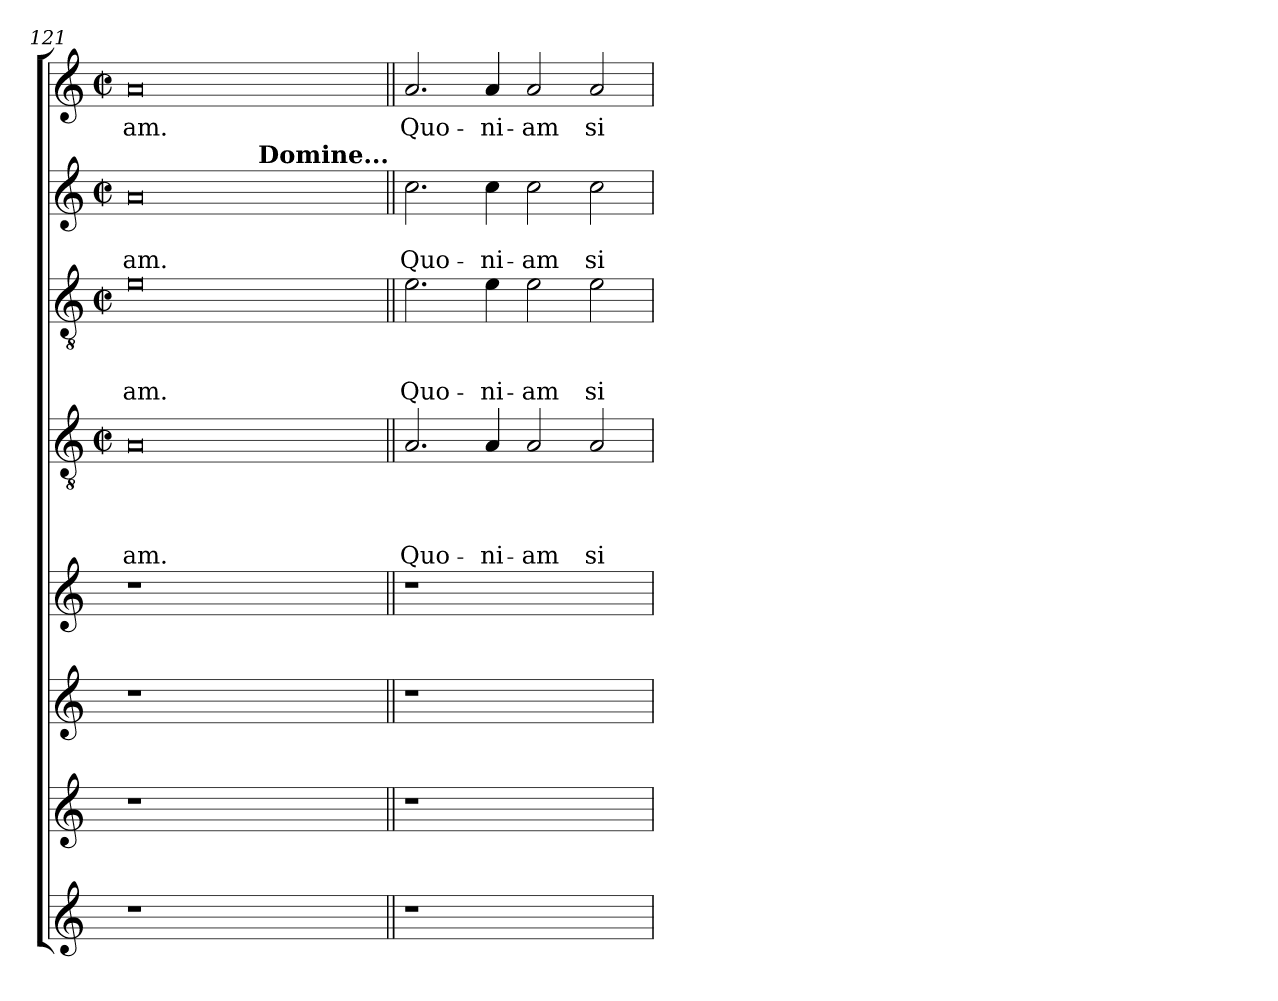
**kern	**kern	**kern	**kern	**kern	**text	**text	**text	**text	**kern	**text	**text	**text	**kern	**text	**text	**kern	**text
*part8	*part7	*part6	*part5	*part4	*part4	*part4	*part4	*part4	*part3	*part3	*part3	*part3	*part2	*part2	*part2	*part1	*part1
*staff8	*staff7	*staff6	*staff5	*staff4	*staff4	*staff4	*staff4	*staff4	*staff3	*staff3	*staff3	*staff3	*staff2	*staff2	*staff2	*staff1	*staff1
*clefG2	*clefG2	*clefG2	*clefG2	*clefGv2	*	*	*	*	*clefGv2	*	*	*	*clefG2	*	*	*clefG2	*
*k[]	*k[]	*k[]	*k[]	*k[]	*	*	*	*	*k[]	*	*	*	*k[]	*	*	*k[]	*
*C:	*C:	*C:	*C:	*C:	*	*	*	*	*C:	*	*	*	*C:	*	*	*C:	*
*	*	*	*	*M2/2	*	*	*	*	*M2/2	*	*	*	*M2/2	*	*	*M2/2	*
*	*	*	*	*met(c|)	*	*	*	*	*met(c|)	*	*	*	*met(c|)	*	*	*met(c|)	*
=121	=121	=121	=121	=121	=121	=121	=121	=121	=121	=121	=121	=121	=121	=121	=121	=121	=121
!	!	!	!	!	!	!	!	!LO:LY:b	!	!	!	!LO:LY:b	!	!	!LO:LY:b	!	!LO:LY:b
*	*	*	*	*	*	*	*	*	*	*	*	*	*^	*	*	*	*
1r	1r	1r	1r	0A	.	.	.	-am.	0e	.	.	-am.	0a	1ryy	.	-am.	0a	-am.
1ryy	1ryy	1ryy	1ryy	.	.	.	.	.	.	.	.	.	.	8ryy	.	.	.	.
.	.	.	.	.	.	.	.	.	.	.	.	.	.	64ryy	.	.	.	.
!	!	!	!	!	!	!	!	!	!	!	!	!	!	!LO:TX:a:B:t=Domine...	!	!	!	!
.	.	.	.	.	.	.	.	.	.	.	.	.	.	2ryy	.	.	.	.
.	.	.	.	.	.	.	.	.	.	.	.	.	.	4ryy	.	.	.	.
.	.	.	.	.	.	.	.	.	.	.	.	.	.	16..ryy	.	.	.	.
=122||	=122||	=122||	=122||	=122||	=122||	=122||	=122||	=122||	=122||	=122||	=122||	=122||	=122||	=122||	=122||	=122||	=122||	=122||
!	!	!	!	!	!	!	!	!LO:LY:b	!	!	!	!LO:LY:b	!	!	!	!LO:LY:b	!	!LO:LY:b
*	*	*	*	*	*	*	*	*	*	*	*	*	*v	*v	*	*	*	*
1r	1r	1r	1r	2.A/	.	.	.	Quo-	2.e\	.	.	Quo-	2.cc\	.	Quo-	2.a/	Quo-
!	!	!	!	!	!	!	!	!LO:LY:b	!	!	!	!LO:LY:b	!	!	!LO:LY:b	!	!LO:LY:b
.	.	.	.	4A/	.	.	.	-ni-	4e\	.	.	-ni-	4cc\	.	-ni-	4a/	-ni-
!	!	!	!	!	!	!	!	!LO:LY:b:rj	!	!	!	!LO:LY:b:rj	!	!	!LO:LY:b:rj	!	!LO:LY:b:rj
1ryy	1ryy	1ryy	1ryy	2A/	.	.	.	-am	2e\	.	.	-am	2cc\	.	-am	2a/	-am
!	!	!	!	!	!	!	!	!LO:LY:b	!	!	!	!LO:LY:b	!	!	!LO:LY:b	!	!LO:LY:b
.	.	.	.	2A/	.	.	.	si	2e\	.	.	si	2cc\	.	si	2a/	si
=	=	=	=	=	=	=	=	=	=	=	=	=	=	=	=	=	=
*-	*-	*-	*-	*-	*-	*-	*-	*-	*-	*-	*-	*-	*-	*-	*-	*-	*-
